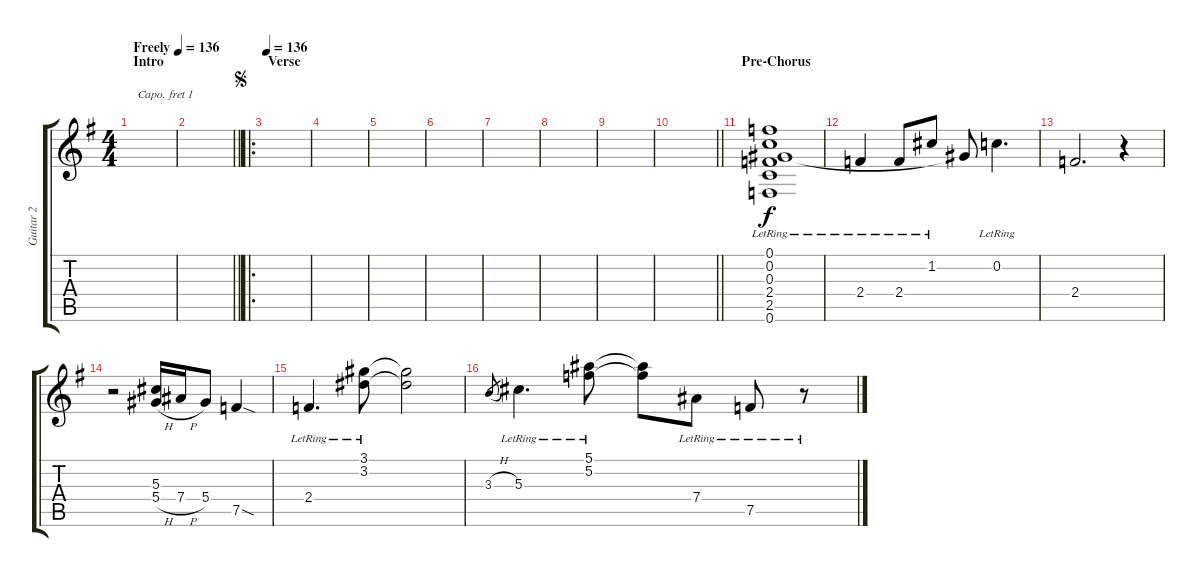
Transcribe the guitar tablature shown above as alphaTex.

\track ("Guitar 2" "Guitar 2") {instrument electricguitarclean}
\staff {score tabs}
\capo 1
\tuning (E4 B3 G3 D3 A2 E2) {hide}
\ts (4 4)
\section ("" "Intro")
\tempo (136 "Freely")
\tempo 90
\tempo (136 "Freely")
\clef g2
\ks g
|
\barLineRight lightlight
|
\ro
\section ("" "Verse")
\jump segno
\tempo 136
|
|
|
|
|
|
|
\barLineRight lightlight
|
\section ("" "Pre-Chorus")
(0.1{lr} 0.2{lr} 0.3{lr} 2.4{lr} 2.5{lr} 0.6{lr}).1 |
2.4{lr}.4 2.4{lr}.8 1.2{lr}.8 0.3{t}.8 0.2{lr}.4{d} |
2.4.2{d} r.4 |
r.2 (5.3 5.4{h}).16 7.4{h}.16 5.4.8 7.5{sod}.4 |
2.4{lr}.4{d} (3.1{lr} 3.2{lr}).8 (3.1{t} 3.2{t}).2 |
3.3{h}.8{gr} 5.3{lr}.4{d} (5.1{lr} 5.2{lr}).8 (5.1{t} 5.2{t}).8 7.4{lr}.8 7.5{lr}.8 r.8
